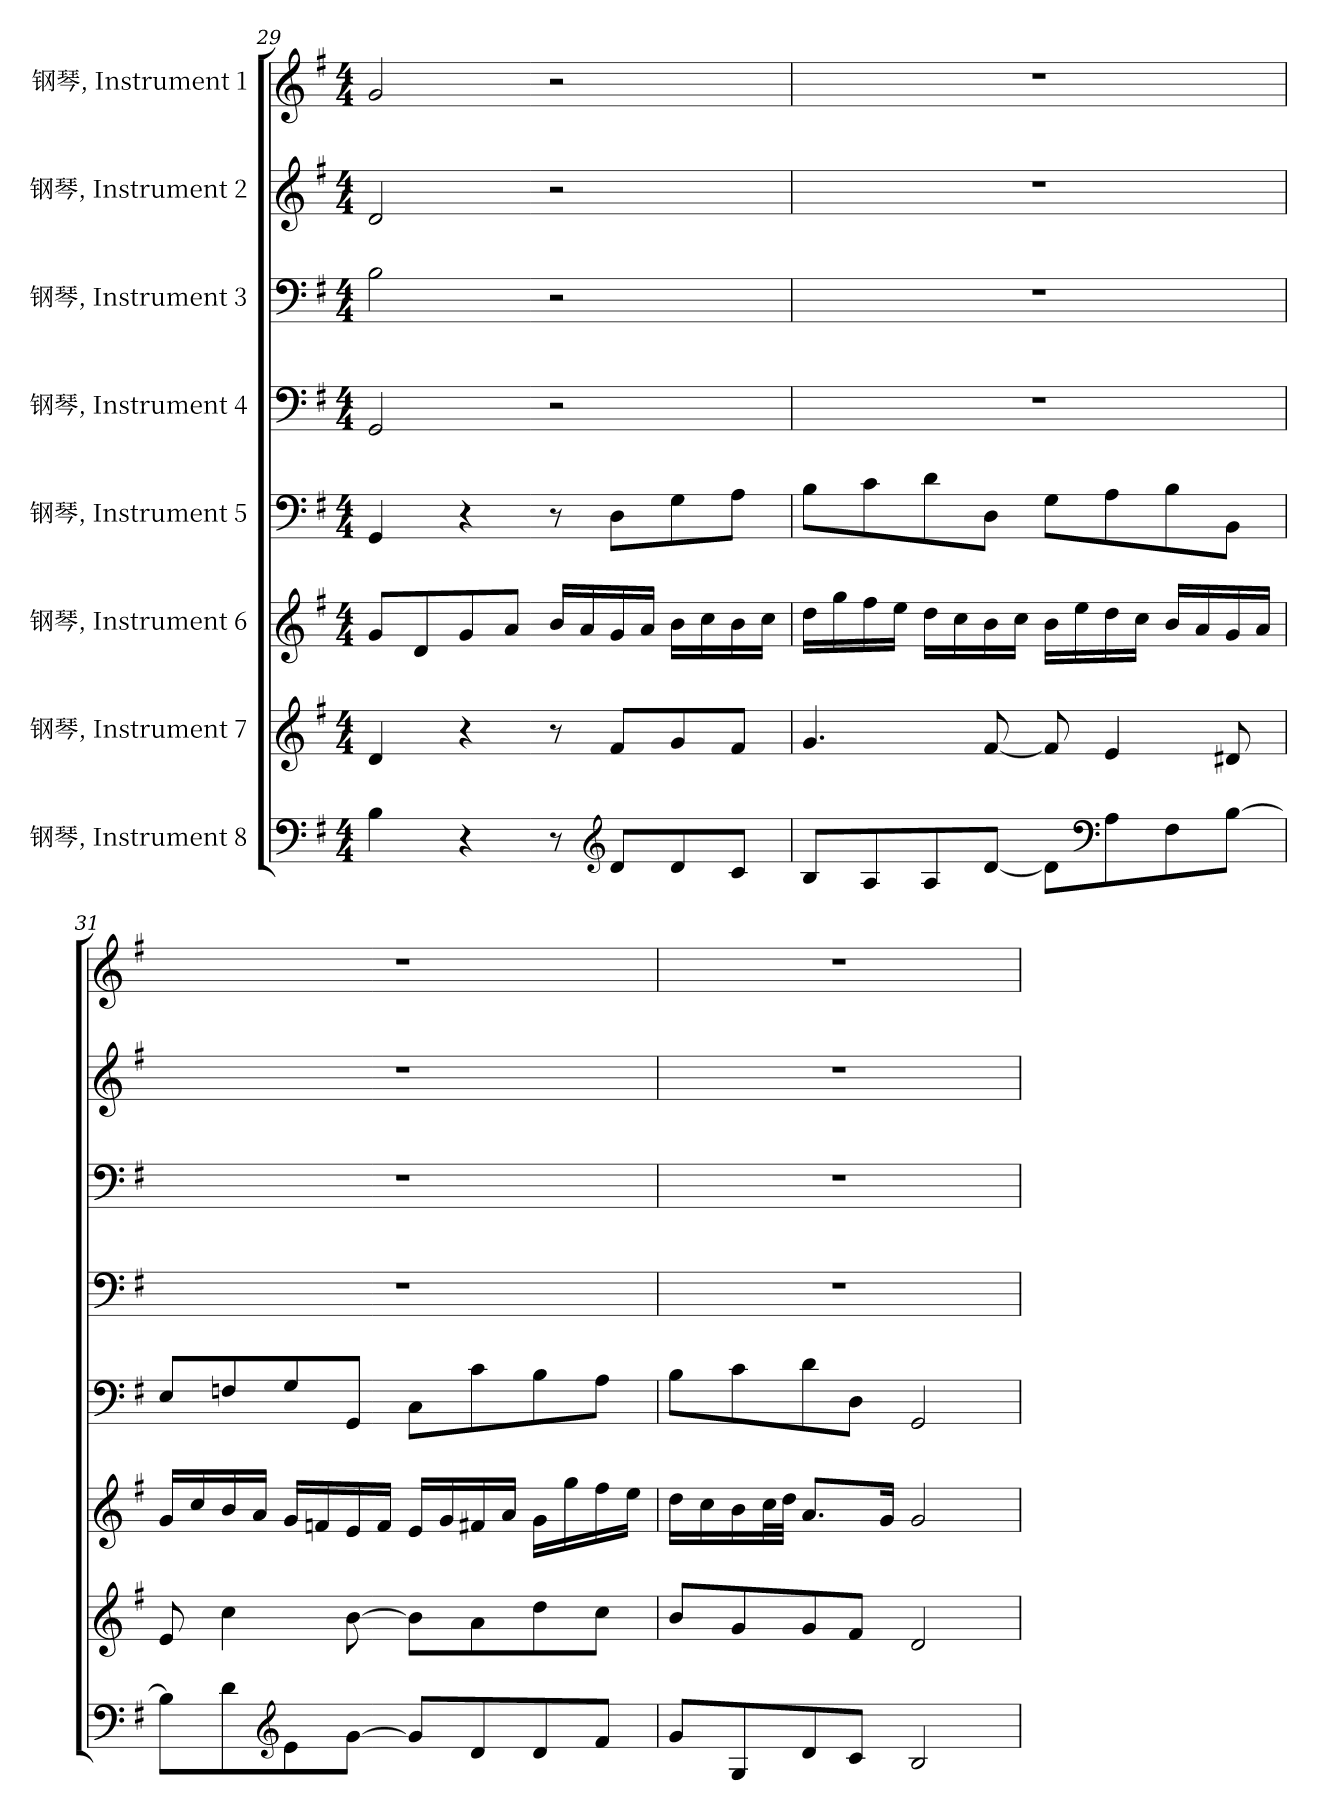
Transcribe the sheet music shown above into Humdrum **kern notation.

**kern	**kern	**kern	**kern	**kern	**kern	**kern	**kern
*part8	*part7	*part6	*part5	*part4	*part3	*part2	*part1
*staff8	*staff7	*staff6	*staff5	*staff4	*staff3	*staff2	*staff1
*I"钢琴, Instrument 8	*I"钢琴, Instrument 7	*I"钢琴, Instrument 6	*I"钢琴, Instrument 5	*I"钢琴, Instrument 4	*I"钢琴, Instrument 3	*I"钢琴, Instrument 2	*I"钢琴, Instrument 1
*clefF4	*clefG2	*clefG2	*clefF4	*clefF4	*clefF4	*clefG2	*clefG2
*k[f#]	*k[f#]	*k[f#]	*k[f#]	*k[f#]	*k[f#]	*k[f#]	*k[f#]
*M4/4	*M4/4	*M4/4	*M4/4	*M4/4	*M4/4	*M4/4	*M4/4
=29	=29	=29	=29	=29	=29	=29	=29
4B\	4d/	8g/L	4GG/	2GG/	2B\	2d/	2g/
.	.	8d/	.	.	.	.	.
4r	4r	8g/	4r	.	.	.	.
.	.	8a/J	.	.	.	.	.
8r	8r	16b/LL	8r	2r	2r	2r	2r
.	.	16a/	.	.	.	.	.
*clefG2	*	*	*	*	*	*	*
8d/L	8f#/L	16g/	8D\L	.	.	.	.
.	.	16a/JJ	.	.	.	.	.
8d/	8g/	16b\LL	8G\	.	.	.	.
.	.	16cc\	.	.	.	.	.
8c/J	8f#/J	16b\	8A\J	.	.	.	.
.	.	16cc\JJ	.	.	.	.	.
!!LO:PB:g=z
=30	=30	=30	=30	=30	=30	=30	=30
8B/L	4.g/	16dd\LL	8B\L	1r	1r	1r	1r
.	.	16gg\	.	.	.	.	.
8A/	.	16ff#\	8c\	.	.	.	.
.	.	16ee\JJ	.	.	.	.	.
8A/	.	16dd\LL	8d\	.	.	.	.
.	.	16cc\	.	.	.	.	.
[8d/J	[8f#/	16b\	8D\J	.	.	.	.
.	.	16cc\JJ	.	.	.	.	.
8d\L]	8f#/]	16b\LL	8G\L	.	.	.	.
.	.	16ee\	.	.	.	.	.
*clefF4	*	*	*	*	*	*	*
8A\	4e/	16dd\	8A\	.	.	.	.
.	.	16cc\JJ	.	.	.	.	.
8F#\	.	16b/LL	8B\	.	.	.	.
.	.	16a/	.	.	.	.	.
[8B\J	8d#X/	16g/	8BB\J	.	.	.	.
.	.	16a/JJ	.	.	.	.	.
=31	=31	=31	=31	=31	=31	=31	=31
8B\L]	8e/	16g/LL	8E/L	1r	1r	1r	1r
.	.	16cc/	.	.	.	.	.
8d\	4cc\	16b/	8Fn/	.	.	.	.
.	.	16a/JJ	.	.	.	.	.
*clefG2	*	*	*	*	*	*	*
8e\	.	16g/LL	8G/	.	.	.	.
.	.	16fn/	.	.	.	.	.
[8g\J	[8b\	16e/	8GG/J	.	.	.	.
.	.	16f/JJ	.	.	.	.	.
8g/L]	8b\L]	16e/LL	8C\L	.	.	.	.
.	.	16g/	.	.	.	.	.
8d/	8a\	16f#X/	8c\	.	.	.	.
.	.	16a/JJ	.	.	.	.	.
8d/	8dd\	16g\LL	8B\	.	.	.	.
.	.	16gg\	.	.	.	.	.
8f#/J	8cc\J	16ff#\	8A\J	.	.	.	.
.	.	16ee\JJ	.	.	.	.	.
=32	=32	=32	=32	=32	=32	=32	=32
8g/L	8b/L	16dd\LL	8B\L	1r	1r	1r	1r
.	.	16cc\	.	.	.	.	.
8G/	8g/	16b\	8c\	.	.	.	.
.	.	32cc\L	.	.	.	.	.
.	.	32dd\JJJ	.	.	.	.	.
8d/	8g/	8.a/L	8d\	.	.	.	.
8c/J	8f#/J	.	8D\J	.	.	.	.
.	.	16g/Jk	.	.	.	.	.
2B/	2d/	2g/	2GG/	.	.	.	.
=	=	=	=	=	=	=	=
*-	*-	*-	*-	*-	*-	*-	*-
